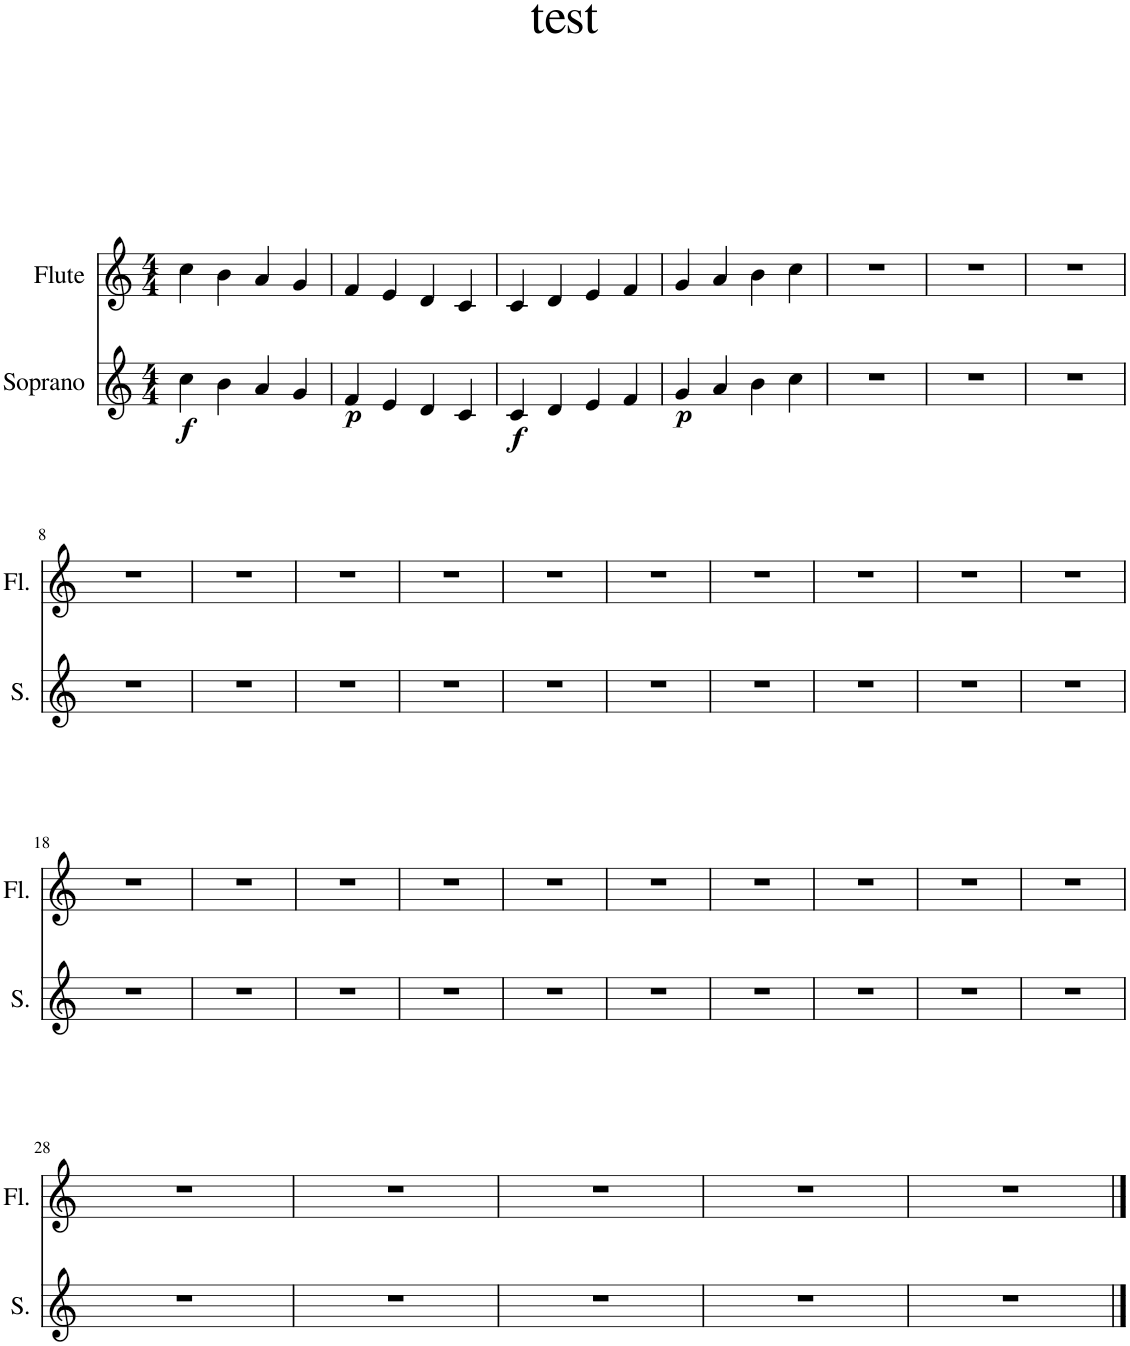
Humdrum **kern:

**kern	**dynam	**kern
*part2	*part2	*part1
*staff2	*staff2	*staff1
*I"Soprano	*	*I"Flute
*I'S.	*	*I'Fl.
*clefG2	*	*clefG2
*k[]	*	*k[]
*M4/4	*	*M4/4
=1	=1	=1
!	!LO:DY:b	!
4cc\	f	4cc\
4b\	.	4b\
4a/	.	4a/
4g/	.	4g/
=2	=2	=2
!	!LO:DY:b	!
4f/	p	4f/
4e/	.	4e/
4d/	.	4d/
4c/	.	4c/
=3	=3	=3
!	!LO:DY:b	!
4c/	f	4c/
4d/	.	4d/
4e/	.	4e/
4f/	.	4f/
=4	=4	=4
!	!LO:DY:b	!
4g/	p	4g/
4a/	.	4a/
4b\	.	4b\
4cc\	.	4cc\
=5	=5	=5
1r	.	1r
=6	=6	=6
1r	.	1r
=7	=7	=7
1r	.	1r
!!LO:LB:g=z
=8	=8	=8
1r	.	1r
=9	=9	=9
1r	.	1r
=10	=10	=10
1r	.	1r
=11	=11	=11
1r	.	1r
=12	=12	=12
1r	.	1r
=13	=13	=13
1r	.	1r
=14	=14	=14
1r	.	1r
=15	=15	=15
1r	.	1r
=16	=16	=16
1r	.	1r
=17	=17	=17
1r	.	1r
!!LO:LB:g=z
=18	=18	=18
1r	.	1r
=19	=19	=19
1r	.	1r
=20	=20	=20
1r	.	1r
=21	=21	=21
1r	.	1r
=22	=22	=22
1r	.	1r
=23	=23	=23
1r	.	1r
=24	=24	=24
1r	.	1r
=25	=25	=25
1r	.	1r
=26	=26	=26
1r	.	1r
=27	=27	=27
1r	.	1r
!!LO:LB:g=z
=28	=28	=28
1r	.	1r
=29	=29	=29
1r	.	1r
=30	=30	=30
1r	.	1r
=31	=31	=31
1r	.	1r
=32	=32	=32
1r	.	1r
==	==	==
*-	*-	*-
